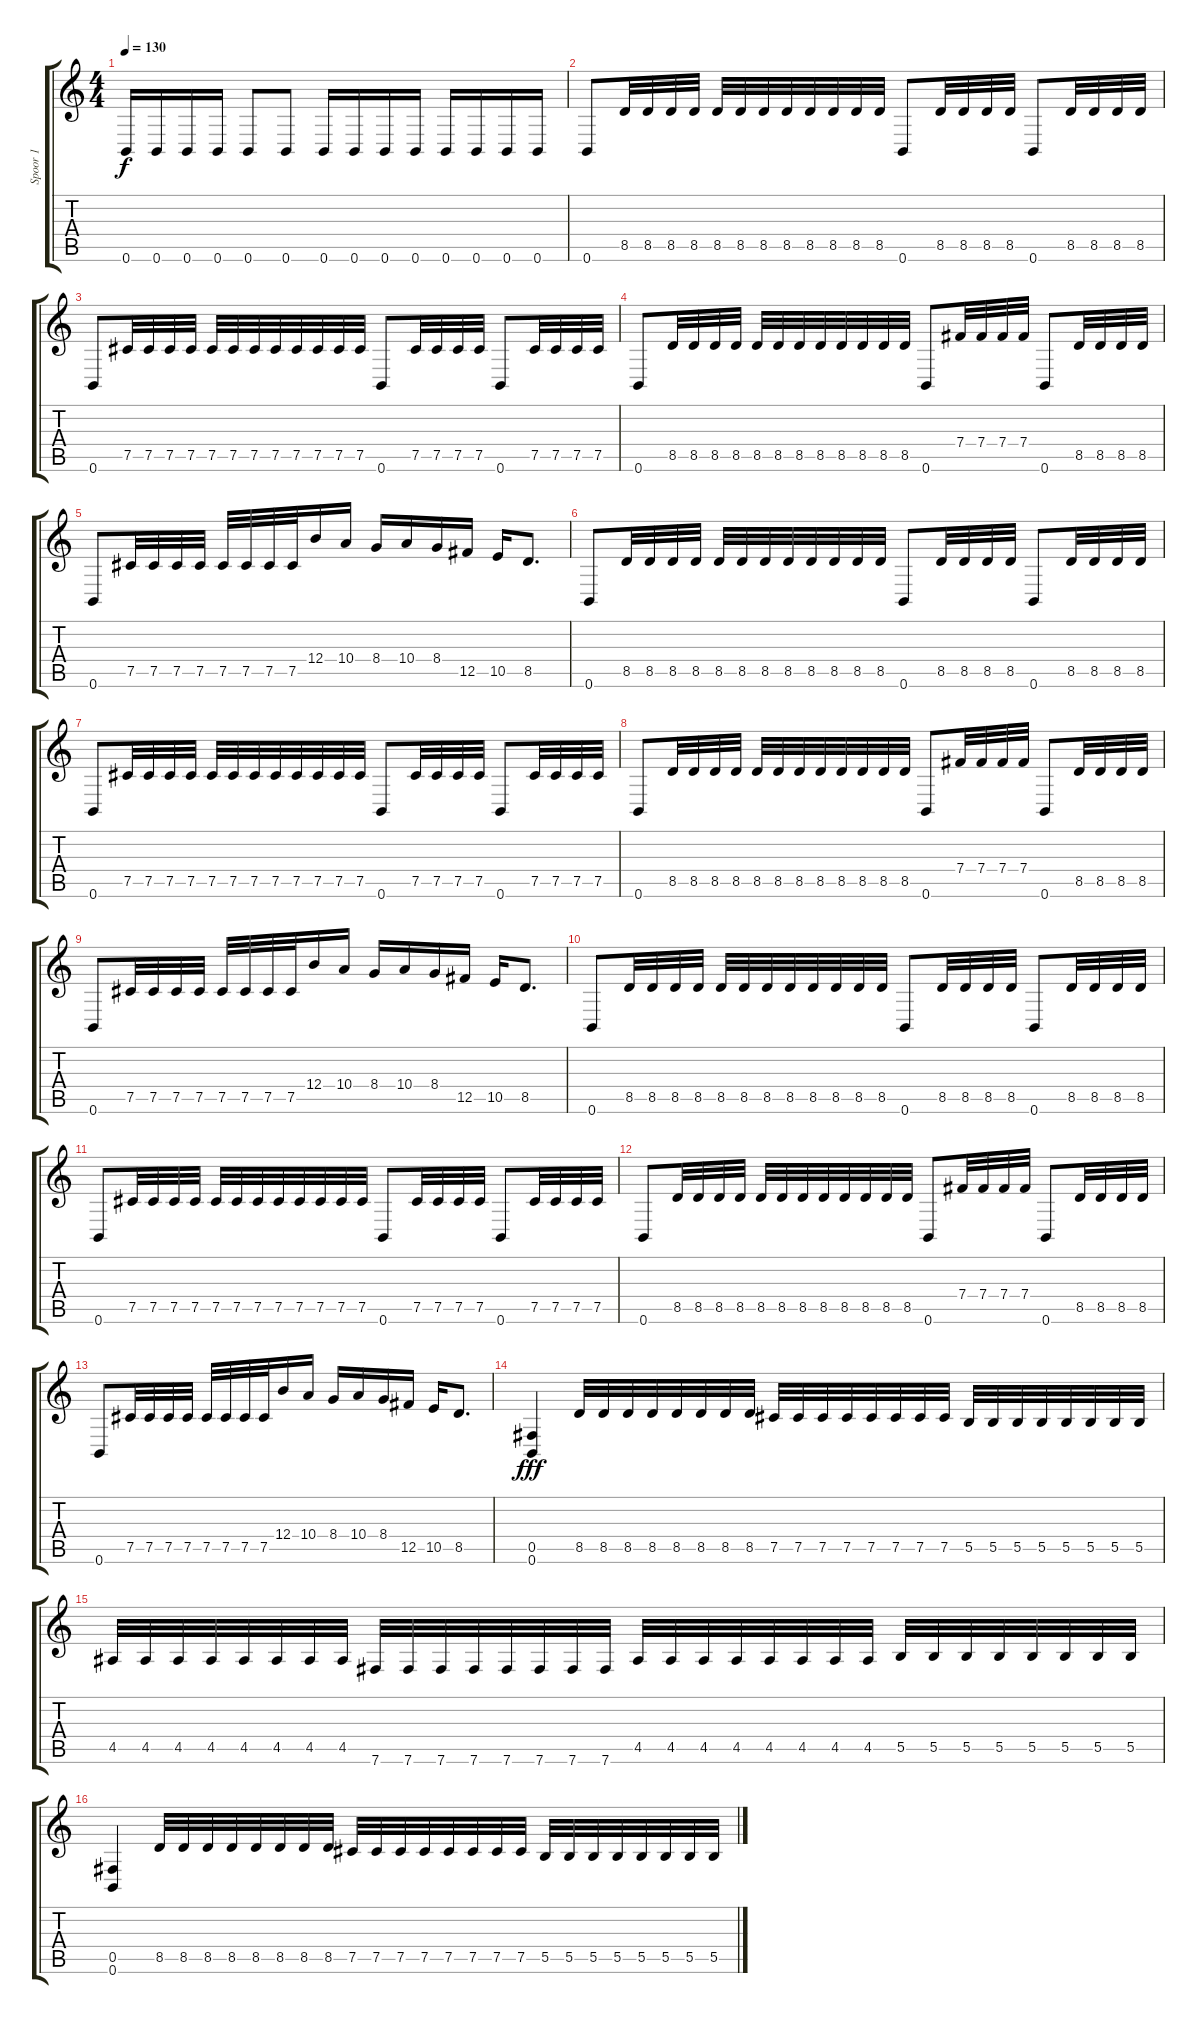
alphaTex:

\track ("Spoor 1" "Spoor 1") {instrument distortionguitar}
\staff {score tabs}
\tuning (Db4 Ab3 E3 B2 Gb2 B1) {hide}
\ts (4 4)
\tempo 130
\clef g2
\ks c
0.6.16{dy f} 0.6.16 0.6.16 0.6.16 0.6.8 0.6.8 0.6.16 0.6.16 0.6.16 0.6.16 0.6.16 0.6.16 0.6.16 0.6.16 |
0.6.8 8.5.32 8.5.32 8.5.32 8.5.32 8.5.32 8.5.32 8.5.32 8.5.32 8.5.32 8.5.32 8.5.32 8.5.32 0.6.8 8.5.32 8.5.32 8.5.32 8.5.32 0.6.8 8.5.32 8.5.32 8.5.32 8.5.32 |
0.6.8 7.5.32 7.5.32 7.5.32 7.5.32 7.5.32 7.5.32 7.5.32 7.5.32 7.5.32 7.5.32 7.5.32 7.5.32 0.6.8 7.5.32 7.5.32 7.5.32 7.5.32 0.6.8 7.5.32 7.5.32 7.5.32 7.5.32 |
0.6.8 8.5.32 8.5.32 8.5.32 8.5.32 8.5.32 8.5.32 8.5.32 8.5.32 8.5.32 8.5.32 8.5.32 8.5.32 0.6.8 7.4.32 7.4.32 7.4.32 7.4.32 0.6.8 8.5.32 8.5.32 8.5.32 8.5.32 |
0.6.8 7.5.32 7.5.32 7.5.32 7.5.32 7.5.32 7.5.32 7.5.32 7.5.32 12.4.16 10.4.16 8.4.16 10.4.16 8.4.16 12.5.16 10.5.16 8.5.8{d} |
0.6.8 8.5.32 8.5.32 8.5.32 8.5.32 8.5.32 8.5.32 8.5.32 8.5.32 8.5.32 8.5.32 8.5.32 8.5.32 0.6.8 8.5.32 8.5.32 8.5.32 8.5.32 0.6.8 8.5.32 8.5.32 8.5.32 8.5.32 |
0.6.8 7.5.32 7.5.32 7.5.32 7.5.32 7.5.32 7.5.32 7.5.32 7.5.32 7.5.32 7.5.32 7.5.32 7.5.32 0.6.8 7.5.32 7.5.32 7.5.32 7.5.32 0.6.8 7.5.32 7.5.32 7.5.32 7.5.32 |
0.6.8 8.5.32 8.5.32 8.5.32 8.5.32 8.5.32 8.5.32 8.5.32 8.5.32 8.5.32 8.5.32 8.5.32 8.5.32 0.6.8 7.4.32 7.4.32 7.4.32 7.4.32 0.6.8 8.5.32 8.5.32 8.5.32 8.5.32 |
0.6.8 7.5.32 7.5.32 7.5.32 7.5.32 7.5.32 7.5.32 7.5.32 7.5.32 12.4.16 10.4.16 8.4.16 10.4.16 8.4.16 12.5.16 10.5.16 8.5.8{d} |
0.6.8 8.5.32 8.5.32 8.5.32 8.5.32 8.5.32 8.5.32 8.5.32 8.5.32 8.5.32 8.5.32 8.5.32 8.5.32 0.6.8 8.5.32 8.5.32 8.5.32 8.5.32 0.6.8 8.5.32 8.5.32 8.5.32 8.5.32 |
0.6.8 7.5.32 7.5.32 7.5.32 7.5.32 7.5.32 7.5.32 7.5.32 7.5.32 7.5.32 7.5.32 7.5.32 7.5.32 0.6.8 7.5.32 7.5.32 7.5.32 7.5.32 0.6.8 7.5.32 7.5.32 7.5.32 7.5.32 |
0.6.8 8.5.32 8.5.32 8.5.32 8.5.32 8.5.32 8.5.32 8.5.32 8.5.32 8.5.32 8.5.32 8.5.32 8.5.32 0.6.8 7.4.32 7.4.32 7.4.32 7.4.32 0.6.8 8.5.32 8.5.32 8.5.32 8.5.32 |
0.6.8 7.5.32 7.5.32 7.5.32 7.5.32 7.5.32 7.5.32 7.5.32 7.5.32 12.4.16 10.4.16 8.4.16 10.4.16 8.4.16 12.5.16 10.5.16 8.5.8{d} |
(0.5 0.6).4{dy fff} 8.5.32 8.5.32 8.5.32 8.5.32 8.5.32 8.5.32 8.5.32 8.5.32 7.5.32 7.5.32 7.5.32 7.5.32 7.5.32 7.5.32 7.5.32 7.5.32 5.5.32 5.5.32 5.5.32 5.5.32 5.5.32 5.5.32 5.5.32 5.5.32 |
4.5.32 4.5.32 4.5.32 4.5.32 4.5.32 4.5.32 4.5.32 4.5.32 7.6.32 7.6.32 7.6.32 7.6.32 7.6.32 7.6.32 7.6.32 7.6.32 4.5.32 4.5.32 4.5.32 4.5.32 4.5.32 4.5.32 4.5.32 4.5.32 5.5.32 5.5.32 5.5.32 5.5.32 5.5.32 5.5.32 5.5.32 5.5.32 |
(0.5 0.6).4 8.5.32 8.5.32 8.5.32 8.5.32 8.5.32 8.5.32 8.5.32 8.5.32 7.5.32 7.5.32 7.5.32 7.5.32 7.5.32 7.5.32 7.5.32 7.5.32 5.5.32 5.5.32 5.5.32 5.5.32 5.5.32 5.5.32 5.5.32 5.5.32
